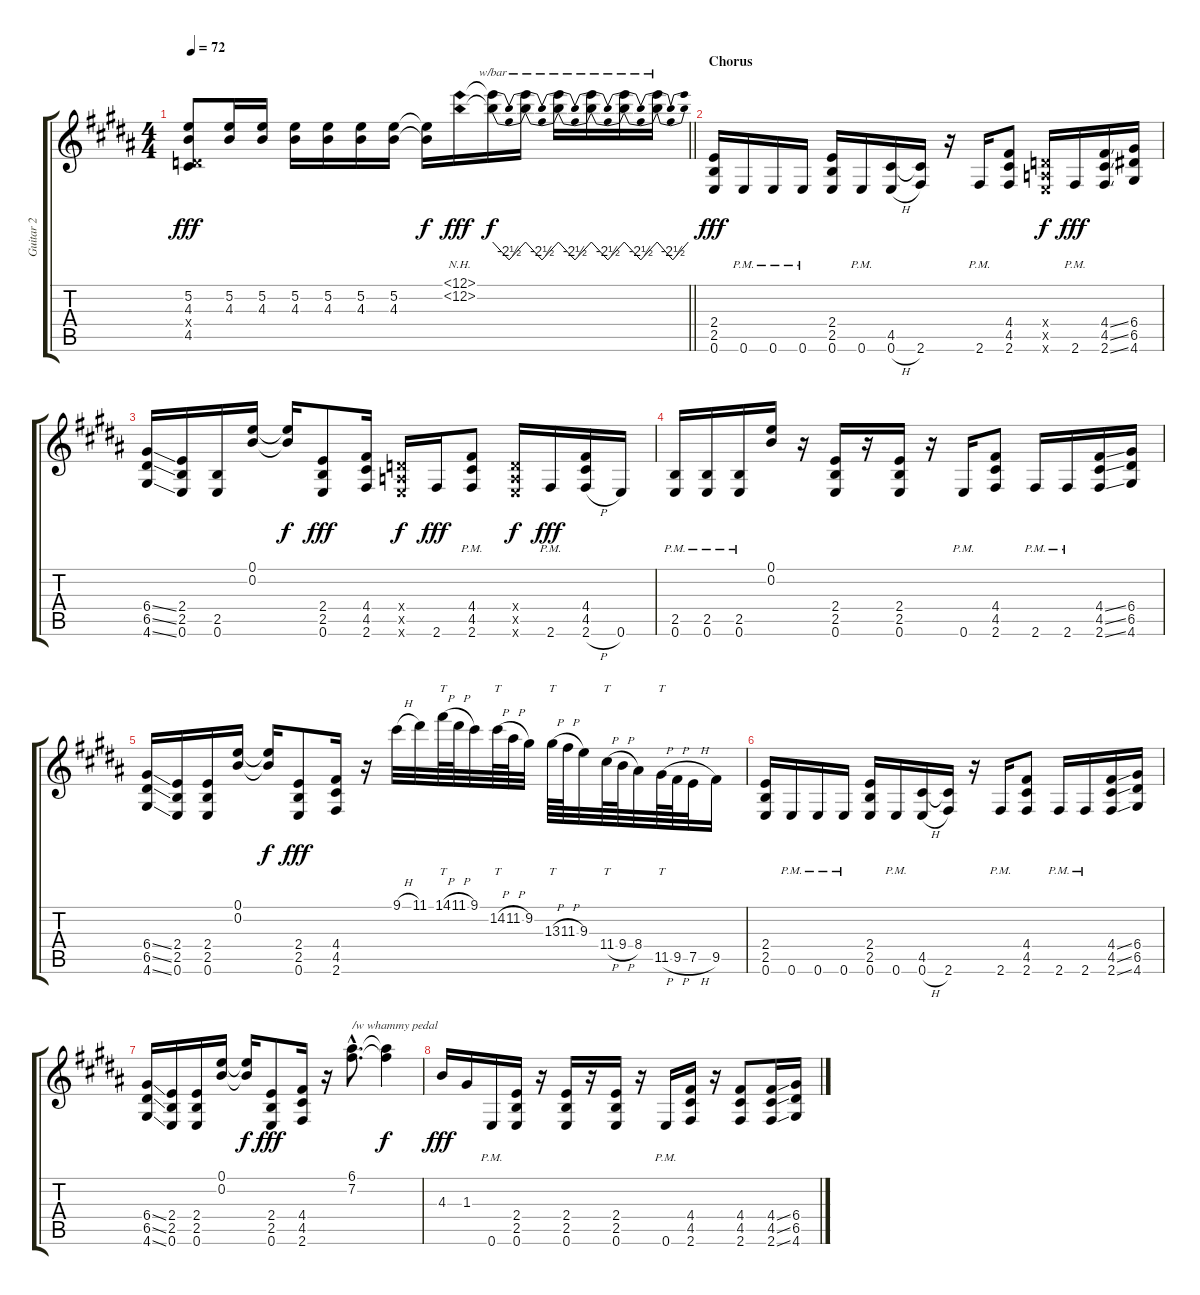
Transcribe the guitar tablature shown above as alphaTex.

\track ("Guitar 2" "Guitar 2") {instrument distortionguitar}
\staff {score tabs}
\tuning (E4 B3 G3 D3 A2 E2) {hide}
\ts (4 4)
\tempo 72
\clef g2
\barLineRight lightlight
\ks b
(5.2 4.3 0.4{x} 4.5).8{dy fff} (5.2 4.3).16 (5.2 4.3).16 (5.2 4.3).16 (5.2 4.3).16 (5.2 4.3).16 (5.2 4.3).16 (5.2{t} 4.3{t}).16{dy f} (12.1{nh} 12.2{nh}).16{dy fff} (12.1{t} 12.2{t}).16{tbe (dip default 0 0 30 -10 60 0) dy f} (12.1{t} 12.2{t}).16{tbe (dip default 0 0 30 -10 60 0)} (12.1{t} 12.2{t}).16{tbe (dip default 0 0 30 -10 60 0)} (12.1{t} 12.2{t}).16{tbe (dip default 0 0 30 -10 60 0)} (12.1{t} 12.2{t}).16{tbe (dip default 0 0 30 -10 60 0)} (12.1{t} 12.2{t}).16{tbe (dip default 0 0 30 -10 60 0)} |
\section ("" "Chorus")
(2.4 2.5 0.6).16{dy fff} 0.6{pm}.16 0.6{pm}.16 0.6{pm}.16 (2.4 2.5 0.6).16 0.6{pm}.16 (4.5 0.6{h}).16 (4.5{t} 2.6).16 r.16 2.6{pm}.16 (4.4 4.5 2.6).8 (0.4{x} 0.5{x} 0.6{x}).16{dy f} 2.6{pm}.16{dy fff} (4.4{ss} 4.5{ss} 2.6{ss}).16 (6.4 6.5 4.6).16 |
(6.4{ss} 6.5{ss} 4.6{ss}).16 (2.4 2.5 0.6).16 (2.5 0.6).16 (0.1 0.2).16 (0.1{t} 0.2{t}).16{dy f} (2.4 2.5 0.6).8{dy fff} (4.4 4.5 2.6).16 (0.4{x} 0.5{x} 0.6{x}).16{dy f} 2.6.16{dy fff} (4.4{pm} 4.5{pm} 2.6{pm}).8 (0.4{x} 0.5{x} 0.6{x}).16{dy f} 2.6{pm}.16{dy fff} (4.4 4.5 2.6{h}).16 0.6.16 |
(2.5{pm} 0.6{pm}).16 (2.5{pm} 0.6{pm}).16 (2.5{pm} 0.6{pm}).16 (0.1 0.2).16 r.16 (2.4 2.5 0.6).16 r.16 (2.4 2.5 0.6).16 r.16 0.6{pm}.16 (4.4 4.5 2.6).8 2.6{pm}.16 2.6{pm}.16 (4.4{ss} 4.5{ss} 2.6{ss}).16 (6.4 6.5 4.6).16 |
(6.4{ss} 6.5{ss} 4.6{ss}).16 (2.4 2.5 0.6).16 (2.4 2.5 0.6).16 (0.1 0.2).16 (0.1{t} 0.2{t}).16{dy f} (2.4 2.5 0.6).8{dy fff} (4.4 4.5 2.6).16 r.16 9.1{h}.32 11.1.32 14.1{h}.64{tt} 11.1{h}.64 9.1.32 14.2{h}.64{tt} 11.2{h}.64 9.2.32 13.3{h}.64{tt} 11.3{h}.64 9.3.32 11.4{h}.64{tt} 9.4{h}.64 8.4.32 11.5{h}.64{tt} 9.5{h}.64 7.5{h}.32 9.5.16 |
(2.4 2.5 0.6).16 0.6{pm}.16 0.6{pm}.16 0.6{pm}.16 (2.4 2.5 0.6).16 0.6{pm}.16 (4.5 0.6{h}).16 (4.5{t} 2.6).16 r.16 2.6{pm}.16 (4.4 4.5 2.6).8 2.6{pm}.16 2.6{pm}.16 (4.4{ss} 4.5{ss} 2.6{ss}).16 (6.4 6.5 4.6).16 |
(6.4{ss} 6.5{ss} 4.6{ss}).16 (2.4 2.5 0.6).16 (2.4 2.5 0.6).16 (0.1 0.2).16 (0.1{t} 0.2{t}).16{dy f} (2.4 2.5 0.6).8{dy fff} (4.4 4.5 2.6).16 r.16 (6.1{hac} 7.2{hac}).8{d txt "/w whammy pedal" volume 0} (6.1{t} 7.2{t}).4{dy f} |
4.3.16{dy fff volume 13} 1.3.16 0.6{pm}.16 (2.4 2.5 0.6).16 r.16 (2.4 2.5 0.6).16 r.16 (2.4 2.5 0.6).16 r.16 0.6{pm}.16 (4.4 4.5 2.6).16 r.16 (4.4 4.5 2.6).8 (4.4{ss} 4.5{ss} 2.6{ss}).16 (6.4 6.5 4.6).16
